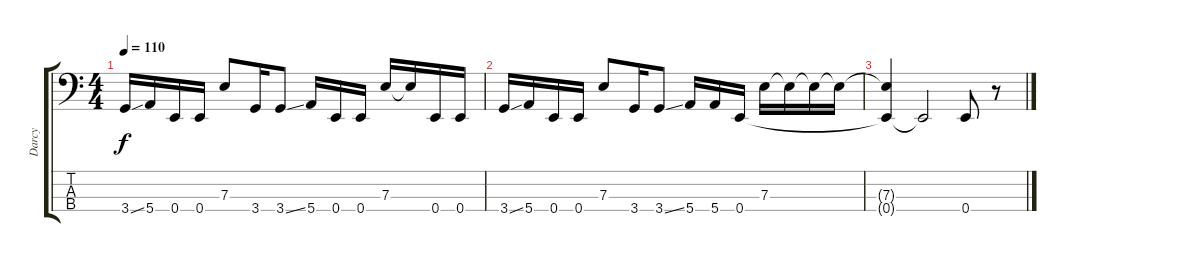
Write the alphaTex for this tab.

\track ("Darcy" "Darcy") {instrument electricbasspick}
\staff {score tabs}
\tuning (G2 D2 A1 E1) {hide}
\ts (4 4)
\tempo 110
\clef f4
\ks c
3.4{ss}.16{dy f} 5.4.16 0.4.16 0.4.16 7.3.8 3.4.16 3.4{ss}.8 5.4.16 0.4.16 0.4.16 7.3.16 7.3{t}.16 0.4.16 0.4.16 |
3.4{ss}.16 5.4.16 0.4.16 0.4.16 7.3.8 3.4.16 3.4{ss}.8 5.4.16 5.4.16 0.4.16 7.3.16 7.3{t}.16 7.3{t}.16 7.3{t}.16 |
(7.3{t} 0.4{t}).4 0.4{t}.2 0.4.8 r.8
